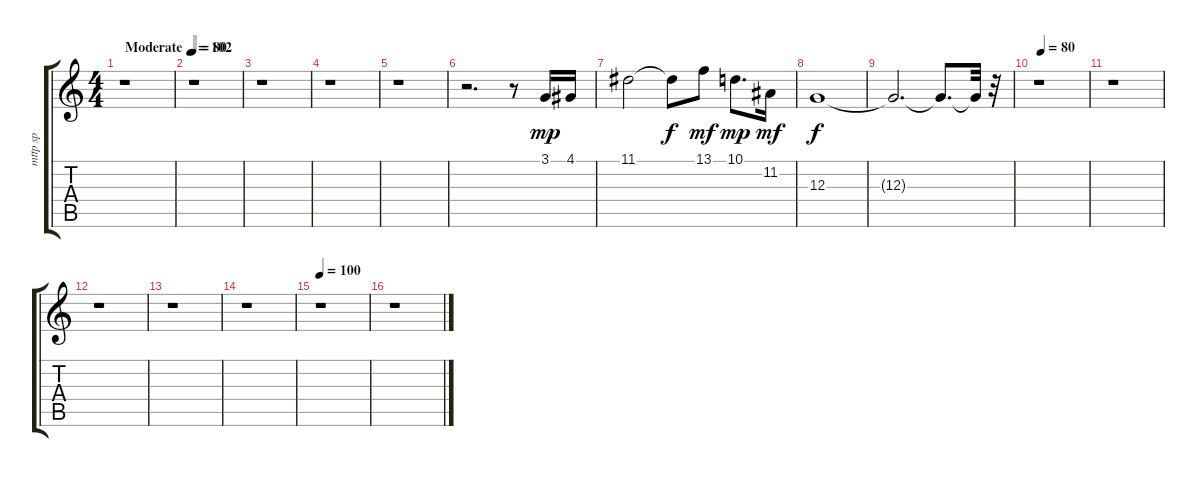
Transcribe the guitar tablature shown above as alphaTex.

\track ("mttp sp" "mttp sp") {instrument panflute}
\staff {score tabs}
\tuning (E4 B3 G3 D3 A2 E2) {hide}
\ts (4 4)
\tempo (102 "Moderate")
\clef g2
\ks c
r.1{dy mp instrument panflute} |
\tempo 80
r.1 |
r.1 |
r.1 |
r.1 |
r.2{d} r.8 3.1.16 4.1.16 |
11.1.2 11.1{t}.8{dy f} 13.1.8{dy mf} 10.1.8{d dy mp} 11.2.16{dy mf} |
12.3.1{dy f} |
12.3{t}.2{d} 12.3{t}.8{d} 12.3{t}.32 r.32 |
\tempo (80 0.0625)
r.1 |
r.1 |
r.1 |
r.1 |
r.1 |
\tempo 100
r.1 |
r.1
